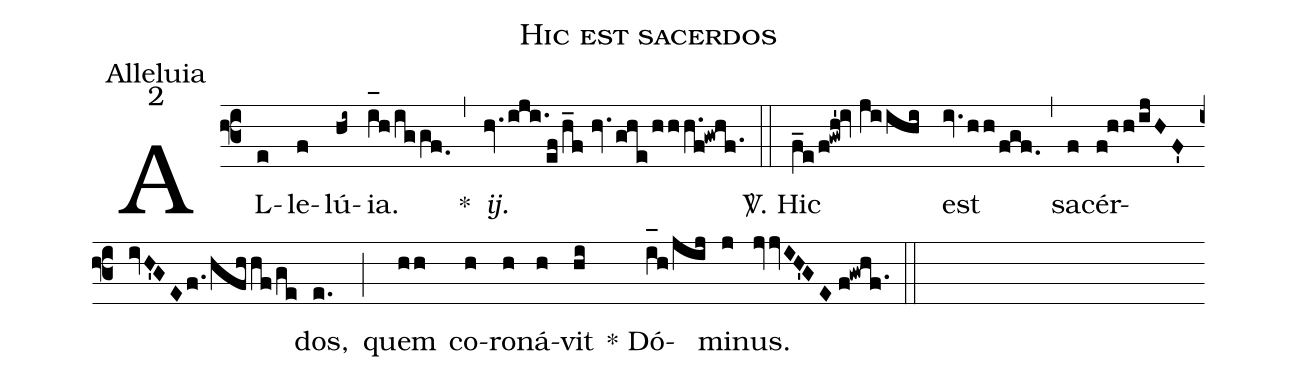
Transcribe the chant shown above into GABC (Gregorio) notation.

name:Hic est sacerdos;
office-part:Alleluia;
mode:2;
%%
(f3) AL(e)le(f)lú(hi~){ia}.(i_[oh:h]h/iggf.0) <clear>*(,) <i>ij.</i>(hv.iji./[-0.5]ef/h_f//hv.ghe/hhh.f!gwhf.1) (::) <sp>V/</sp>. Hic(f_e/f!gwh'!iv//jiihi) est(iv.hh/fgf.) (,) sa(f)cér(f!hh/ijHF'ivH'GEf./hfhhf/ge)dos,(e.) (;) quem(hh) co(h)ro(h)ná(h)vit(hi) <nlba>* Dó(i_[oh:h]h/jij)mi(j)nus.</nlba>(jvvIH'GE//f!gwhf.1) (::)
